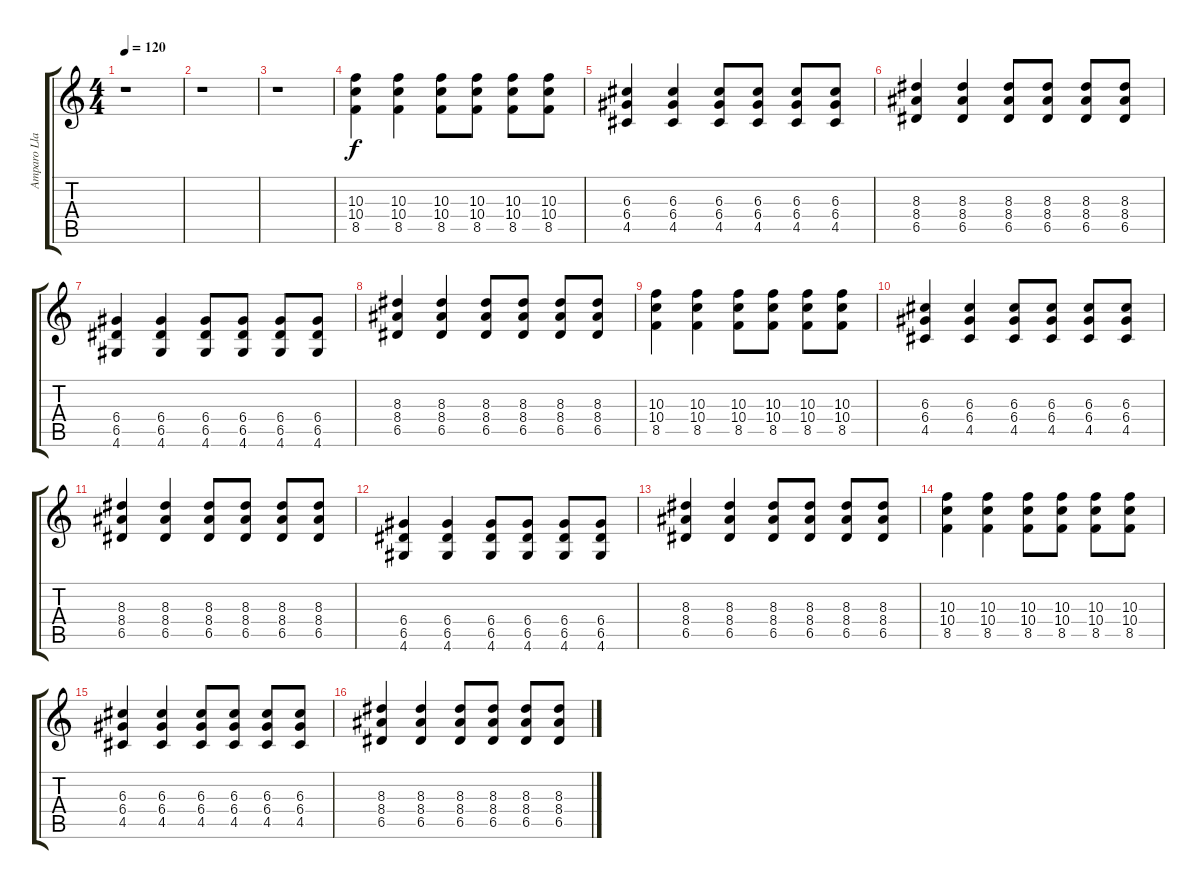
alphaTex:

\track ("Amparo Llanos" "Amparo Lla") {instrument distortionguitar}
\staff {score tabs}
\tuning (E4 B3 G3 D3 A2 E2) {hide}
\ts (4 4)
\tempo 120
\clef g2
\ks c
r.1{dy f} |
r.1 |
r.1 |
(10.3 10.4 8.5).4 (10.3 10.4 8.5).4 (10.3 10.4 8.5).8 (10.3 10.4 8.5).8 (10.3 10.4 8.5).8 (10.3 10.4 8.5).8 |
(6.3 6.4 4.5).4 (6.3 6.4 4.5).4 (6.3 6.4 4.5).8 (6.3 6.4 4.5).8 (6.3 6.4 4.5).8 (6.3 6.4 4.5).8 |
(8.3 8.4 6.5).4 (8.3 8.4 6.5).4 (8.3 8.4 6.5).8 (8.3 8.4 6.5).8 (8.3 8.4 6.5).8 (8.3 8.4 6.5).8 |
(6.4 6.5 4.6).4 (6.4 6.5 4.6).4 (6.4 6.5 4.6).8 (6.4 6.5 4.6).8 (6.4 6.5 4.6).8 (6.4 6.5 4.6).8 |
(8.3 8.4 6.5).4 (8.3 8.4 6.5).4 (8.3 8.4 6.5).8 (8.3 8.4 6.5).8 (8.3 8.4 6.5).8 (8.3 8.4 6.5).8 |
(10.3 10.4 8.5).4 (10.3 10.4 8.5).4 (10.3 10.4 8.5).8 (10.3 10.4 8.5).8 (10.3 10.4 8.5).8 (10.3 10.4 8.5).8 |
(6.3 6.4 4.5).4 (6.3 6.4 4.5).4 (6.3 6.4 4.5).8 (6.3 6.4 4.5).8 (6.3 6.4 4.5).8 (6.3 6.4 4.5).8 |
(8.3 8.4 6.5).4 (8.3 8.4 6.5).4 (8.3 8.4 6.5).8 (8.3 8.4 6.5).8 (8.3 8.4 6.5).8 (8.3 8.4 6.5).8 |
(6.4 6.5 4.6).4 (6.4 6.5 4.6).4 (6.4 6.5 4.6).8 (6.4 6.5 4.6).8 (6.4 6.5 4.6).8 (6.4 6.5 4.6).8 |
(8.3 8.4 6.5).4 (8.3 8.4 6.5).4 (8.3 8.4 6.5).8 (8.3 8.4 6.5).8 (8.3 8.4 6.5).8 (8.3 8.4 6.5).8 |
(10.3 10.4 8.5).4 (10.3 10.4 8.5).4 (10.3 10.4 8.5).8 (10.3 10.4 8.5).8 (10.3 10.4 8.5).8 (10.3 10.4 8.5).8 |
(6.3 6.4 4.5).4 (6.3 6.4 4.5).4 (6.3 6.4 4.5).8 (6.3 6.4 4.5).8 (6.3 6.4 4.5).8 (6.3 6.4 4.5).8 |
(8.3 8.4 6.5).4 (8.3 8.4 6.5).4 (8.3 8.4 6.5).8 (8.3 8.4 6.5).8 (8.3 8.4 6.5).8 (8.3 8.4 6.5).8
